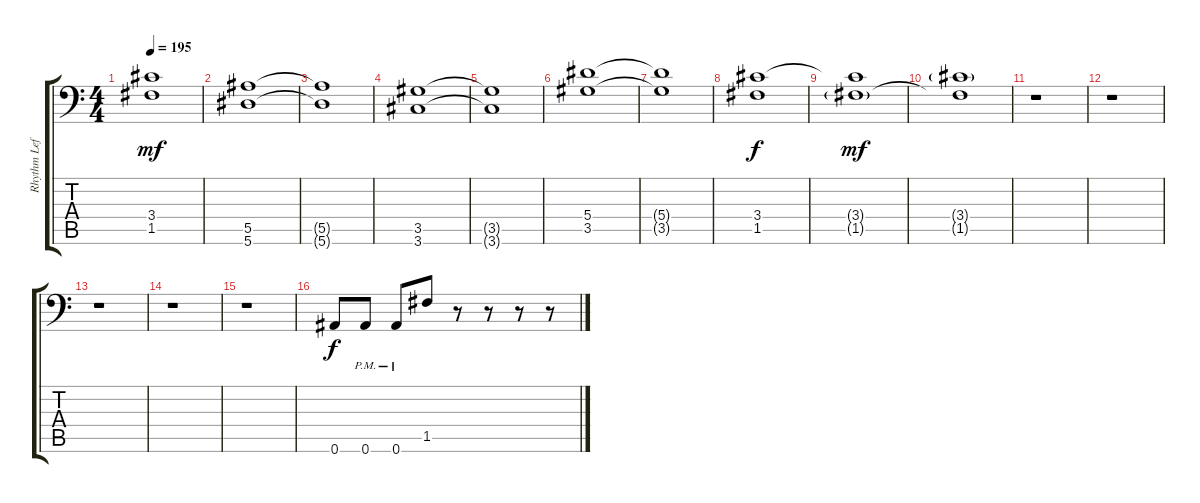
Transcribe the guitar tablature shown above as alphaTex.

\track ("Rhythm Left" "Rhythm Lef") {instrument distortionguitar}
\staff {score tabs}
\tuning (C4 G3 Eb3 Bb2 F2 Bb1) {hide}
\ts (4 4)
\tempo 195
\clef f4
\ks c
(3.4{t} 1.5{t}).1{dy mf} |
(5.5 5.6).1 |
(5.5{t} 5.6{t}).1 |
(3.5 3.6).1 |
(3.5{t} 3.6{t}).1 |
(5.4 3.5).1 |
(5.4{t} 3.5{t}).1 |
(3.4 1.5).1{dy f} |
(3.4{t} 1.5{g}).1{dy mf} |
(3.4{g} 1.5{t}).1 |
r.1 |
r.1 |
r.1 |
r.1 |
r.1 |
0.6.8{dy f} 0.6{pm}.8 0.6{pm}.8 1.5.8 r.8 r.8 r.8 r.8
